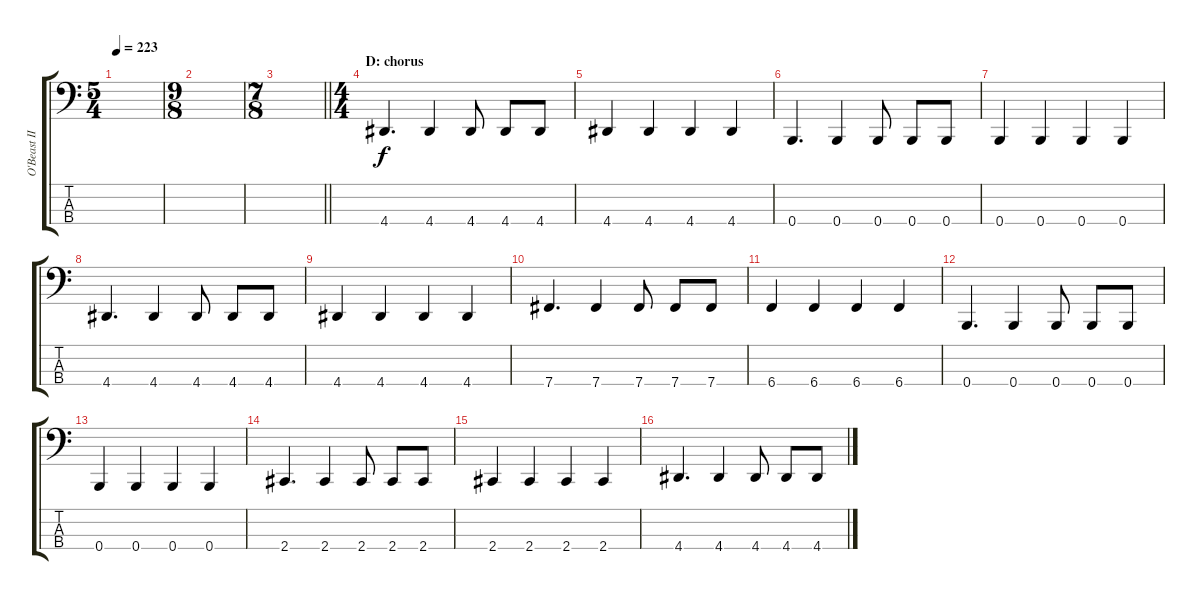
\track ("O'Beast II" "O'Beast II") {instrument electricbassfinger}
\staff {score tabs}
\tuning (E2 B1 Gb1 B0) {hide}
\ts (5 4)
\tempo 223
\clef f4
\ks c
|
\ts (9 8)
|
\ts (7 8)
\barLineRight lightlight
|
\ts (4 4)
\section ("" "D: chorus")
4.4.4{d} 4.4.4 4.4.8 4.4.8 4.4.8 |
4.4.4 4.4.4 4.4.4 4.4.4 |
0.4.4{d} 0.4.4 0.4.8 0.4.8 0.4.8 |
0.4.4 0.4.4 0.4.4 0.4.4 |
4.4.4{d} 4.4.4 4.4.8 4.4.8 4.4.8 |
4.4.4 4.4.4 4.4.4 4.4.4 |
7.4.4{d} 7.4.4 7.4.8 7.4.8 7.4.8 |
6.4.4 6.4.4 6.4.4 6.4.4 |
0.4.4{d} 0.4.4 0.4.8 0.4.8 0.4.8 |
0.4.4 0.4.4 0.4.4 0.4.4 |
2.4.4{d} 2.4.4 2.4.8 2.4.8 2.4.8 |
2.4.4 2.4.4 2.4.4 2.4.4 |
4.4.4{d} 4.4.4 4.4.8 4.4.8 4.4.8
